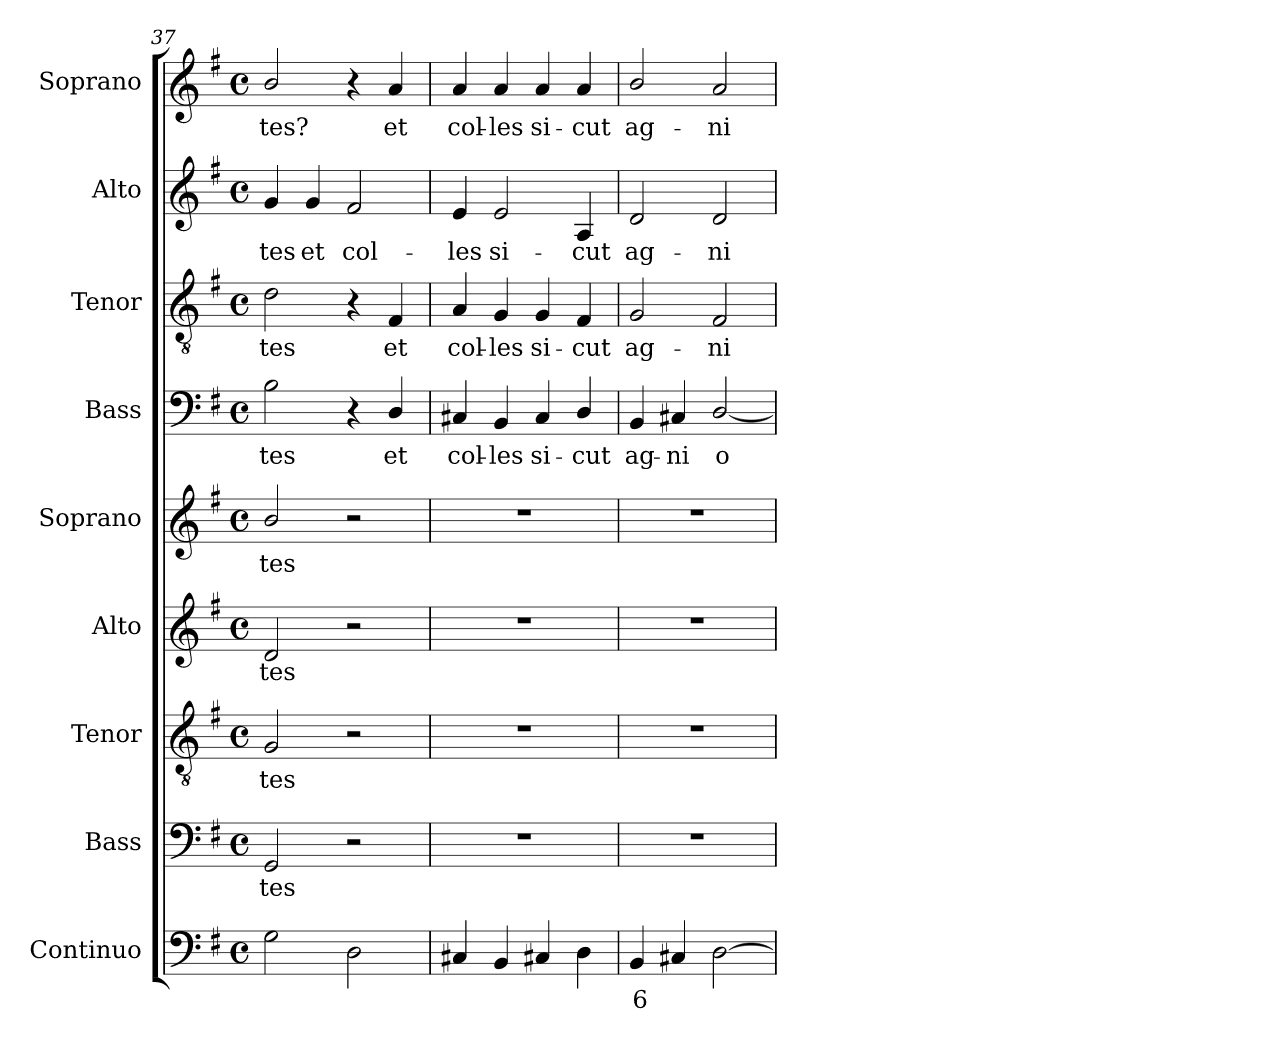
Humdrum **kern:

**kern	**text	**kern	**text	**kern	**text	**kern	**text	**kern	**text	**kern	**text	**kern	**text	**kern	**text	**kern	**text
*part9	*part9	*part8	*part8	*part7	*part7	*part6	*part6	*part5	*part5	*part4	*part4	*part3	*part3	*part2	*part2	*part1	*part1
*staff9	*staff9	*staff8	*staff8	*staff7	*staff7	*staff6	*staff6	*staff5	*staff5	*staff4	*staff4	*staff3	*staff3	*staff2	*staff2	*staff1	*staff1
*I"Continuo	*	*I"Bass	*	*I"Tenor	*	*I"Alto	*	*I"Soprano	*	*I"Bass	*	*I"Tenor	*	*I"Alto	*	*I"Soprano	*
*I'Cont.	*	*I'B.	*	*I'T.	*	*I'A.	*	*I'S.	*	*I'B.	*	*I'T.	*	*I'A.	*	*I'S.	*
!!LO:LB:g=z
*clefF4	*	*clefF4	*	*clefGv2	*	*clefG2	*	*clefG2	*	*clefF4	*	*clefGv2	*	*clefG2	*	*clefG2	*
*	*	*	*	*ITrd7c12	*	*	*	*	*	*	*	*ITrd7c12	*	*	*	*	*
*k[f#]	*	*k[f#]	*	*k[f#]	*	*k[f#]	*	*k[f#]	*	*k[f#]	*	*k[f#]	*	*k[f#]	*	*k[f#]	*
*G:	*	*G:	*	*G:	*	*G:	*	*G:	*	*G:	*	*G:	*	*G:	*	*G:	*
*M4/4	*	*M4/4	*	*M4/4	*	*M4/4	*	*M4/4	*	*M4/4	*	*M4/4	*	*M4/4	*	*M4/4	*
*met(c)	*	*met(c)	*	*met(c)	*	*met(c)	*	*met(c)	*	*met(c)	*	*met(c)	*	*met(c)	*	*met(c)	*
=37	=37	=37	=37	=37	=37	=37	=37	=37	=37	=37	=37	=37	=37	=37	=37	=37	=37
!	!	!	!LO:LY:b:color=#000000	!	!	!	!	!	!	!	!	!	!	!	!	!	!
!	!	!	!	!	!LO:LY:b:color=#000000	!	!	!	!	!	!	!	!	!	!	!	!
!	!	!	!	!	!	!	!LO:LY:b:color=#000000	!	!	!	!	!	!	!	!	!	!
!	!	!	!	!	!	!	!	!	!LO:LY:b:color=#000000	!	!	!	!	!	!	!	!
!	!	!	!	!	!	!	!	!	!	!	!LO:LY:b:color=#000000	!	!	!	!	!	!
!	!	!	!	!	!	!	!	!	!	!	!	!	!LO:LY:b:color=#000000	!	!	!	!
!	!	!	!	!	!	!	!	!	!	!	!	!	!	!	!LO:LY:b:color=#000000	!	!
!	!	!	!	!	!	!	!	!	!	!	!	!	!	!	!	!	!LO:LY:b:color=#000000
2Gi\	.	2GGi/	-tes	2GGi/	-tes	2di/	-tes	2bi/	-tes	2Bi\	-tes	2Di\	-tes	4gi/	-tes	2bi/	-tes?
!	!	!	!	!	!	!	!	!	!	!	!	!	!	!	!LO:LY:b:color=#000000	!	!
.	.	.	.	.	.	.	.	.	.	.	.	.	.	4gi/	et	.	.
!	!	!	!	!	!	!	!	!	!	!	!	!	!	!	!LO:LY:b:color=#000000	!	!
2Di\	.	2r	.	2r	.	2r	.	2r	.	4r	.	4r	.	2f#i/	col-	4r	.
!	!	!	!	!	!	!	!	!	!	!	!LO:LY:b:color=#000000	!	!	!	!	!	!
!	!	!	!	!	!	!	!	!	!	!	!	!	!LO:LY:b:color=#000000	!	!	!	!
!	!	!	!	!	!	!	!	!	!	!	!	!	!	!	!	!	!LO:LY:b:color=#000000
.	.	.	.	.	.	.	.	.	.	4Di/	et	4FF#i/	et	.	.	4ai/	et
=38	=38	=38	=38	=38	=38	=38	=38	=38	=38	=38	=38	=38	=38	=38	=38	=38	=38
!	!	!	!	!	!	!	!	!	!	!	!LO:LY:b:color=#000000	!	!	!	!	!	!
!	!	!	!	!	!	!	!	!	!	!	!	!	!LO:LY:b:color=#000000	!	!	!	!
!	!	!	!	!	!	!	!	!	!	!	!	!	!	!	!LO:LY:b:color=#000000	!	!
!	!	!	!	!	!	!	!	!	!	!	!	!	!	!	!	!	!LO:LY:b:color=#000000
4C#Xi/	.	1r	.	1r	.	1r	.	1r	.	4C#Xi/	col-	4AAi/	col-	4ei/	-les	4ai/	col-
!	!	!	!	!	!	!	!	!	!	!	!LO:LY:b:color=#000000	!	!	!	!	!	!
!	!	!	!	!	!	!	!	!	!	!	!	!	!LO:LY:b:color=#000000	!	!	!	!
!	!	!	!	!	!	!	!	!	!	!	!	!	!	!	!LO:LY:b:color=#000000	!	!
!	!	!	!	!	!	!	!	!	!	!	!	!	!	!	!	!	!LO:LY:b:color=#000000
4BBi/	.	.	.	.	.	.	.	.	.	4BBi/	-les	4GGi/	-les	2ei/	si-	4ai/	-les
!	!	!	!	!	!	!	!	!	!	!	!LO:LY:b:color=#000000	!	!	!	!	!	!
!	!	!	!	!	!	!	!	!	!	!	!	!	!LO:LY:b:color=#000000	!	!	!	!
!	!	!	!	!	!	!	!	!	!	!	!	!	!	!	!	!	!LO:LY:b:color=#000000
4C#Xi/	.	.	.	.	.	.	.	.	.	4C#i/	si-	4GGi/	si-	.	.	4ai/	si-
!	!	!	!	!	!	!	!	!	!	!	!LO:LY:b:color=#000000	!	!	!	!	!	!
!	!	!	!	!	!	!	!	!	!	!	!	!	!LO:LY:b:color=#000000	!	!	!	!
!	!	!	!	!	!	!	!	!	!	!	!	!	!	!	!LO:LY:b:color=#000000	!	!
!	!	!	!	!	!	!	!	!	!	!	!	!	!	!	!	!	!LO:LY:b:color=#000000
4Di\	.	.	.	.	.	.	.	.	.	4Di/	-cut	4FF#i/	-cut	4Ai/	-cut	4ai/	-cut
=39	=39	=39	=39	=39	=39	=39	=39	=39	=39	=39	=39	=39	=39	=39	=39	=39	=39
!	!LO:LY:b:color=#000000	!	!	!	!	!	!	!	!	!	!	!	!	!	!	!	!
!	!	!	!	!	!	!	!	!	!	!	!LO:LY:b:color=#000000	!	!	!	!	!	!
!	!	!	!	!	!	!	!	!	!	!	!	!	!LO:LY:b:color=#000000	!	!	!	!
!	!	!	!	!	!	!	!	!	!	!	!	!	!	!	!LO:LY:b:color=#000000	!	!
!	!	!	!	!	!	!	!	!	!	!	!	!	!	!	!	!	!LO:LY:b:color=#000000
4BBi/	6	1r	.	1r	.	1r	.	1r	.	4BBi/	ag-	2GGi/	ag-	2di/	ag-	2bi/	ag-
!	!	!	!	!	!	!	!	!	!	!	!LO:LY:b:color=#000000	!	!	!	!	!	!
4C#Xi/	.	.	.	.	.	.	.	.	.	4C#Xi/	-ni	.	.	.	.	.	.
!	!	!	!	!	!	!	!	!	!	!	!LO:LY:b:color=#000000	!	!	!	!	!	!
!	!	!	!	!	!	!	!	!	!	!	!	!	!LO:LY:b:color=#000000	!	!	!	!
!	!	!	!	!	!	!	!	!	!	!	!	!	!	!	!LO:LY:b:color=#000000	!	!
!	!	!	!	!	!	!	!	!	!	!	!	!	!	!	!	!	!LO:LY:b:color=#000000
[2Di\	.	.	.	.	.	.	.	.	.	[2Di/	o-	2FF#i/	-ni	2di/	-ni	2ai/	-ni
=	=	=	=	=	=	=	=	=	=	=	=	=	=	=	=	=	=
*-	*-	*-	*-	*-	*-	*-	*-	*-	*-	*-	*-	*-	*-	*-	*-	*-	*-
